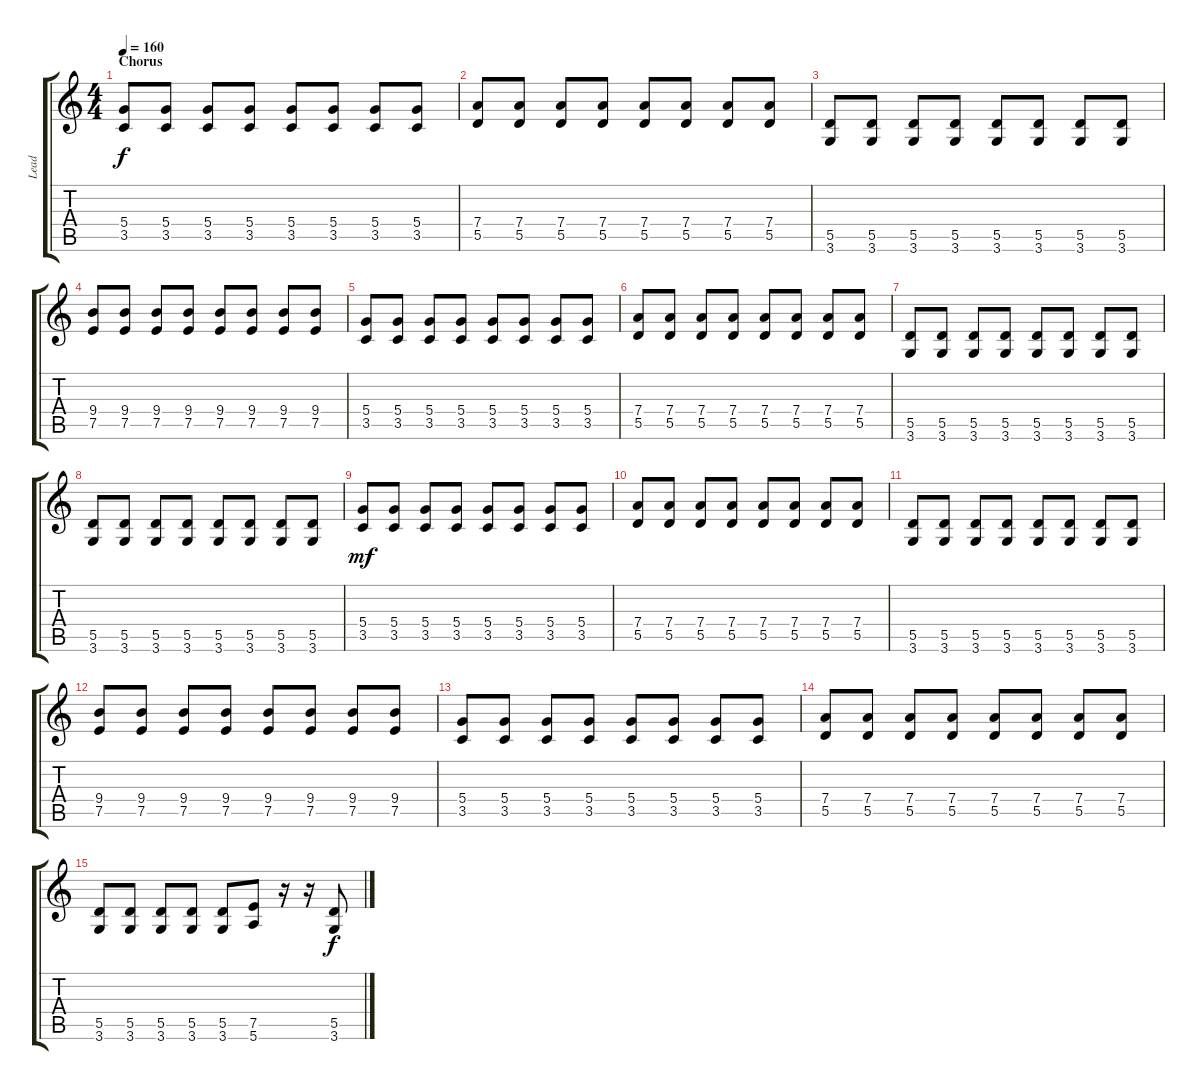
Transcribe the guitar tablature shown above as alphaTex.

\track ("Lead" "Lead") {instrument distortionguitar}
\staff {score tabs}
\tuning (E4 B3 G3 D3 A2 E2) {hide}
\ts (4 4)
\section ("" "Chorus")
\tempo 160
\clef g2
\ks c
(5.4 3.5).8{dy f} (5.4 3.5).8 (5.4 3.5).8 (5.4 3.5).8 (5.4 3.5).8 (5.4 3.5).8 (5.4 3.5).8 (5.4 3.5).8 |
(7.4 5.5).8 (7.4 5.5).8 (7.4 5.5).8 (7.4 5.5).8 (7.4 5.5).8 (7.4 5.5).8 (7.4 5.5).8 (7.4 5.5).8 |
(5.5 3.6).8 (5.5 3.6).8 (5.5 3.6).8 (5.5 3.6).8 (5.5 3.6).8 (5.5 3.6).8 (5.5 3.6).8 (5.5 3.6).8 |
(9.4 7.5).8 (9.4 7.5).8 (9.4 7.5).8 (9.4 7.5).8 (9.4 7.5).8 (9.4 7.5).8 (9.4 7.5).8 (9.4 7.5).8 |
(5.4 3.5).8 (5.4 3.5).8 (5.4 3.5).8 (5.4 3.5).8 (5.4 3.5).8 (5.4 3.5).8 (5.4 3.5).8 (5.4 3.5).8 |
(7.4 5.5).8 (7.4 5.5).8 (7.4 5.5).8 (7.4 5.5).8 (7.4 5.5).8 (7.4 5.5).8 (7.4 5.5).8 (7.4 5.5).8 |
(5.5 3.6).8 (5.5 3.6).8 (5.5 3.6).8 (5.5 3.6).8 (5.5 3.6).8 (5.5 3.6).8 (5.5 3.6).8 (5.5 3.6).8 |
(5.5 3.6).8 (5.5 3.6).8 (5.5 3.6).8 (5.5 3.6).8 (5.5 3.6).8 (5.5 3.6).8 (5.5 3.6).8 (5.5 3.6).8 |
(5.4 3.5).8{dy mf} (5.4 3.5).8 (5.4 3.5).8 (5.4 3.5).8 (5.4 3.5).8 (5.4 3.5).8 (5.4 3.5).8 (5.4 3.5).8 |
(7.4 5.5).8 (7.4 5.5).8 (7.4 5.5).8 (7.4 5.5).8 (7.4 5.5).8 (7.4 5.5).8 (7.4 5.5).8 (7.4 5.5).8 |
(5.5 3.6).8 (5.5 3.6).8 (5.5 3.6).8 (5.5 3.6).8 (5.5 3.6).8 (5.5 3.6).8 (5.5 3.6).8 (5.5 3.6).8 |
(9.4 7.5).8 (9.4 7.5).8 (9.4 7.5).8 (9.4 7.5).8 (9.4 7.5).8 (9.4 7.5).8 (9.4 7.5).8 (9.4 7.5).8 |
(5.4 3.5).8 (5.4 3.5).8 (5.4 3.5).8 (5.4 3.5).8 (5.4 3.5).8 (5.4 3.5).8 (5.4 3.5).8 (5.4 3.5).8 |
(7.4 5.5).8 (7.4 5.5).8 (7.4 5.5).8 (7.4 5.5).8 (7.4 5.5).8 (7.4 5.5).8 (7.4 5.5).8 (7.4 5.5).8 |
(5.5 3.6).8 (5.5 3.6).8 (5.5 3.6).8 (5.5 3.6).8 (5.5 3.6).8 (7.5 5.6).8 r.16 r.16 (5.5 3.6).8{dy f}
